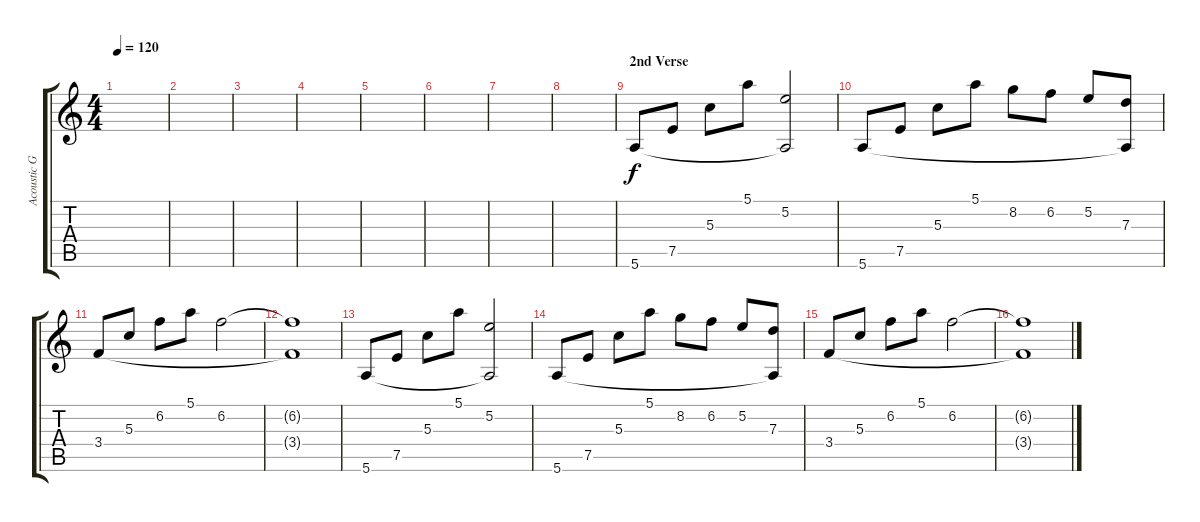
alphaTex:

\track ("Acoustic Guitar 1" "Acoustic G") {instrument acousticguitarsteel}
\staff {score tabs}
\tuning (E4 B3 G3 D3 A2 E2) {hide}
\ts (4 4)
\tempo 120
\clef g2
\ks c
|
|
|
|
|
|
|
|
\section ("" "2nd Verse")
5.6.8 7.5.8 5.3.8 5.1.8 (5.2 5.6{t}).2 |
5.6.8 7.5.8 5.3.8 5.1.8 8.2.8 6.2.8 5.2.8 (7.3 5.6{t}).8 |
3.4.8 5.3.8 6.2.8 5.1.8 6.2.2 |
(6.2{t} 3.4{t}).1 |
5.6.8 7.5.8 5.3.8 5.1.8 (5.2 5.6{t}).2 |
5.6.8 7.5.8 5.3.8 5.1.8 8.2.8 6.2.8 5.2.8 (7.3 5.6{t}).8 |
3.4.8 5.3.8 6.2.8 5.1.8 6.2.2 |
(6.2{t} 3.4{t}).1
